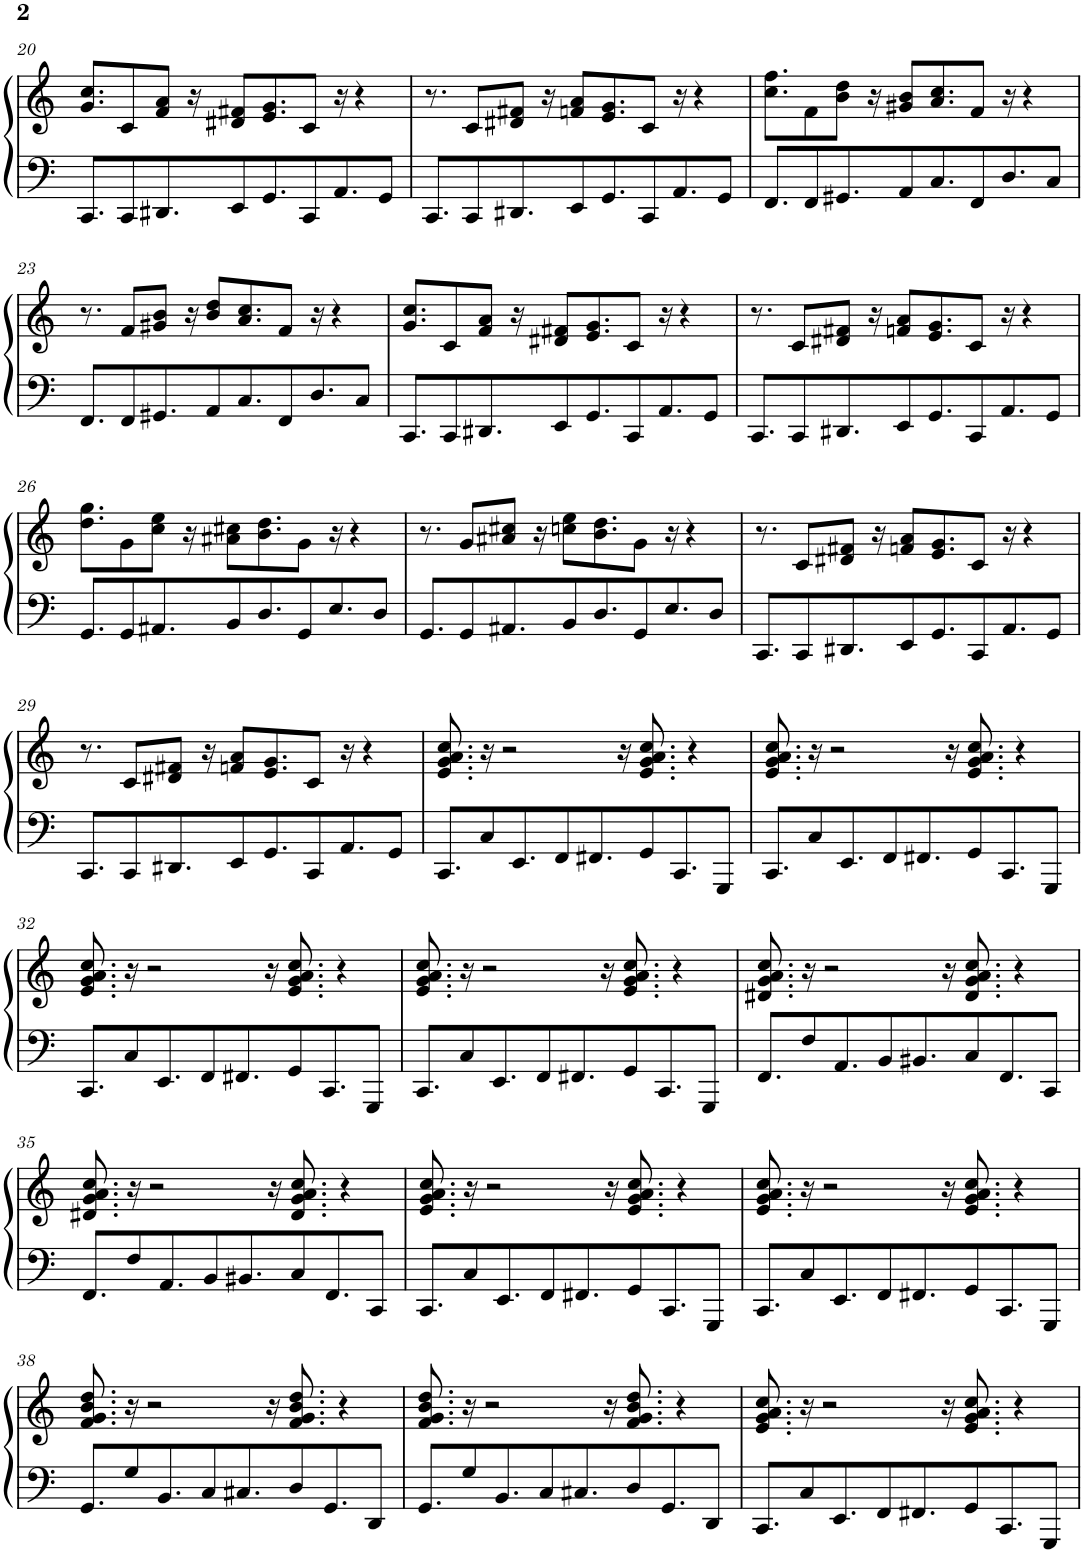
**kern	**kern
*part1	*part1
*staff2	*staff1
*I"Piano	*
*I'Pno.	*
!!LO:PB:g=z
*clefF4	*clefG2
*k[]	*k[]
*M5/4	*M5/4
=20	=20
8.CC/L	8.g/ 8.cc/L
8CC/	8c/
8.DD#X/	8f/ 8a/J
.	16r
8EE/	8d#X/ 8f#X/L
8.GG/	8.e/ 8.g/
8CC/	8c/J
8.AA/	16r
.	4r
8GG/J	.
=21	=21
8.CC/L	8.r
8CC/	8c/L
8.DD#X/	8d#X/ 8f#X/J
.	16r
8EE/	8fn/ 8a/L
8.GG/	8.e/ 8.g/
8CC/	8c/J
8.AA/	16r
.	4r
8GG/J	.
=22	=22
8.FF/L	8.cc\ 8.ff\L
8FF/	8f\
8.GG#X/	8b\ 8dd\J
.	16r
8AA/	8g#X/ 8b/L
8.C/	8.a/ 8.cc/
8FF/	8f/J
8.D/	16r
.	4r
8C/J	.
!!LO:LB:g=z
=23	=23
8.FF/L	8.r
8FF/	8f/L
8.GG#X/	8g#X/ 8b/J
.	16r
8AA/	8b/ 8dd/L
8.C/	8.a/ 8.cc/
8FF/	8f/J
8.D/	16r
.	4r
8C/J	.
=24	=24
8.CC/L	8.g/ 8.cc/L
8CC/	8c/
8.DD#X/	8f/ 8a/J
.	16r
8EE/	8d#X/ 8f#X/L
8.GG/	8.e/ 8.g/
8CC/	8c/J
8.AA/	16r
.	4r
8GG/J	.
=25	=25
8.CC/L	8.r
8CC/	8c/L
8.DD#X/	8d#X/ 8f#X/J
.	16r
8EE/	8fn/ 8a/L
8.GG/	8.e/ 8.g/
8CC/	8c/J
8.AA/	16r
.	4r
8GG/J	.
!!LO:LB:g=z
=26	=26
8.GG/L	8.dd\ 8.gg\L
8GG/	8g\
8.AA#X/	8cc\ 8ee\J
.	16r
8BB/	8a#X\ 8cc#X\L
8.D/	8.b\ 8.dd\
8GG/	8g\J
8.E/	16r
.	4r
8D/J	.
=27	=27
8.GG/L	8.r
8GG/	8g/L
8.AA#X/	8a#X/ 8cc#X/J
.	16r
8BB/	8ccn\ 8ee\L
8.D/	8.b\ 8.dd\
8GG/	8g\J
8.E/	16r
.	4r
8D/J	.
=28	=28
8.CC/L	8.r
8CC/	8c/L
8.DD#X/	8d#X/ 8f#X/J
.	16r
8EE/	8fn/ 8a/L
8.GG/	8.e/ 8.g/
8CC/	8c/J
8.AA/	16r
.	4r
8GG/J	.
!!LO:LB:g=z
=29	=29
8.CC/L	8.r
8CC/	8c/L
8.DD#X/	8d#X/ 8f#X/J
.	16r
8EE/	8fn/ 8a/L
8.GG/	8.e/ 8.g/
8CC/	8c/J
8.AA/	16r
.	4r
8GG/J	.
=30	=30
8.CC/L	8.e/ 8.g/ 8.a/ 8.cc/
8C/	16r
.	2r
8.EE/	.
8FF/	.
8.FF#X/	.
.	16r
8GG/	8.e/ 8.g/ 8.a/ 8.cc/
8.CC/	.
.	4r
8GGG/J	.
=31	=31
8.CC/L	8.e/ 8.g/ 8.a/ 8.cc/
8C/	16r
.	2r
8.EE/	.
8FF/	.
8.FF#X/	.
.	16r
8GG/	8.e/ 8.g/ 8.a/ 8.cc/
8.CC/	.
.	4r
8GGG/J	.
!!LO:LB:g=z
=32	=32
8.CC/L	8.e/ 8.g/ 8.a/ 8.cc/
8C/	16r
.	2r
8.EE/	.
8FF/	.
8.FF#X/	.
.	16r
8GG/	8.e/ 8.g/ 8.a/ 8.cc/
8.CC/	.
.	4r
8GGG/J	.
=33	=33
8.CC/L	8.e/ 8.g/ 8.a/ 8.cc/
8C/	16r
.	2r
8.EE/	.
8FF/	.
8.FF#X/	.
.	16r
8GG/	8.e/ 8.g/ 8.a/ 8.cc/
8.CC/	.
.	4r
8GGG/J	.
=34	=34
8.FF/L	8.d#X/ 8.g/ 8.a/ 8.cc/
8F/	16r
.	2r
8.AA/	.
8BB/	.
8.BB#X/	.
.	16r
8C/	8.d#/ 8.g/ 8.a/ 8.cc/
8.FF/	.
.	4r
8CC/J	.
!!LO:LB:g=z
=35	=35
8.FF/L	8.d#X/ 8.g/ 8.a/ 8.cc/
8F/	16r
.	2r
8.AA/	.
8BB/	.
8.BB#X/	.
.	16r
8C/	8.d#/ 8.g/ 8.a/ 8.cc/
8.FF/	.
.	4r
8CC/J	.
=36	=36
8.CC/L	8.e/ 8.g/ 8.a/ 8.cc/
8C/	16r
.	2r
8.EE/	.
8FF/	.
8.FF#X/	.
.	16r
8GG/	8.e/ 8.g/ 8.a/ 8.cc/
8.CC/	.
.	4r
8GGG/J	.
=37	=37
8.CC/L	8.e/ 8.g/ 8.a/ 8.cc/
8C/	16r
.	2r
8.EE/	.
8FF/	.
8.FF#X/	.
.	16r
8GG/	8.e/ 8.g/ 8.a/ 8.cc/
8.CC/	.
.	4r
8GGG/J	.
!!LO:LB:g=z
=38	=38
8.GG/L	8.f/ 8.g/ 8.b/ 8.dd/
8G/	16r
.	2r
8.BB/	.
8C/	.
8.C#X/	.
.	16r
8D/	8.f/ 8.g/ 8.b/ 8.dd/
8.GG/	.
.	4r
8DD/J	.
=39	=39
8.GG/L	8.f/ 8.g/ 8.b/ 8.dd/
8G/	16r
.	2r
8.BB/	.
8C/	.
8.C#X/	.
.	16r
8D/	8.f/ 8.g/ 8.b/ 8.dd/
8.GG/	.
.	4r
8DD/J	.
=40	=40
8.CC/L	8.e/ 8.g/ 8.a/ 8.cc/
8C/	16r
.	2r
8.EE/	.
8FF/	.
8.FF#X/	.
.	16r
8GG/	8.e/ 8.g/ 8.a/ 8.cc/
8.CC/	.
.	4r
8GGG/J	.
=	=
*-	*-
